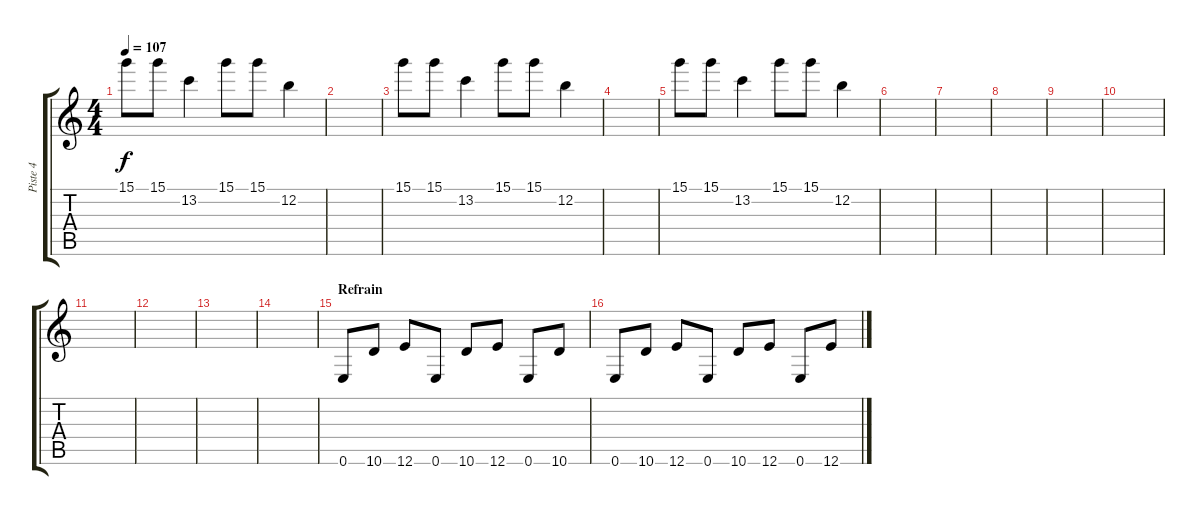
\track ("Piste 4" "Piste 4") {instrument overdrivenguitar}
\staff {score tabs}
\tuning (E4 B3 G3 D3 A2 E2) {hide}
\ts (4 4)
\tempo 107
\clef g2
\ks c
15.1.8{dy f} 15.1.8 13.2.4 15.1.8 15.1.8 12.2.4 |
|
15.1.8 15.1.8 13.2.4 15.1.8 15.1.8 12.2.4 |
|
15.1.8 15.1.8 13.2.4 15.1.8 15.1.8 12.2.4 |
|
|
|
|
|
|
|
|
|
\section ("" "Refrain")
0.6.8 10.6.8 12.6.8 0.6.8 10.6.8 12.6.8 0.6.8 10.6.8 |
0.6.8 10.6.8 12.6.8 0.6.8 10.6.8 12.6.8 0.6.8 12.6.8
